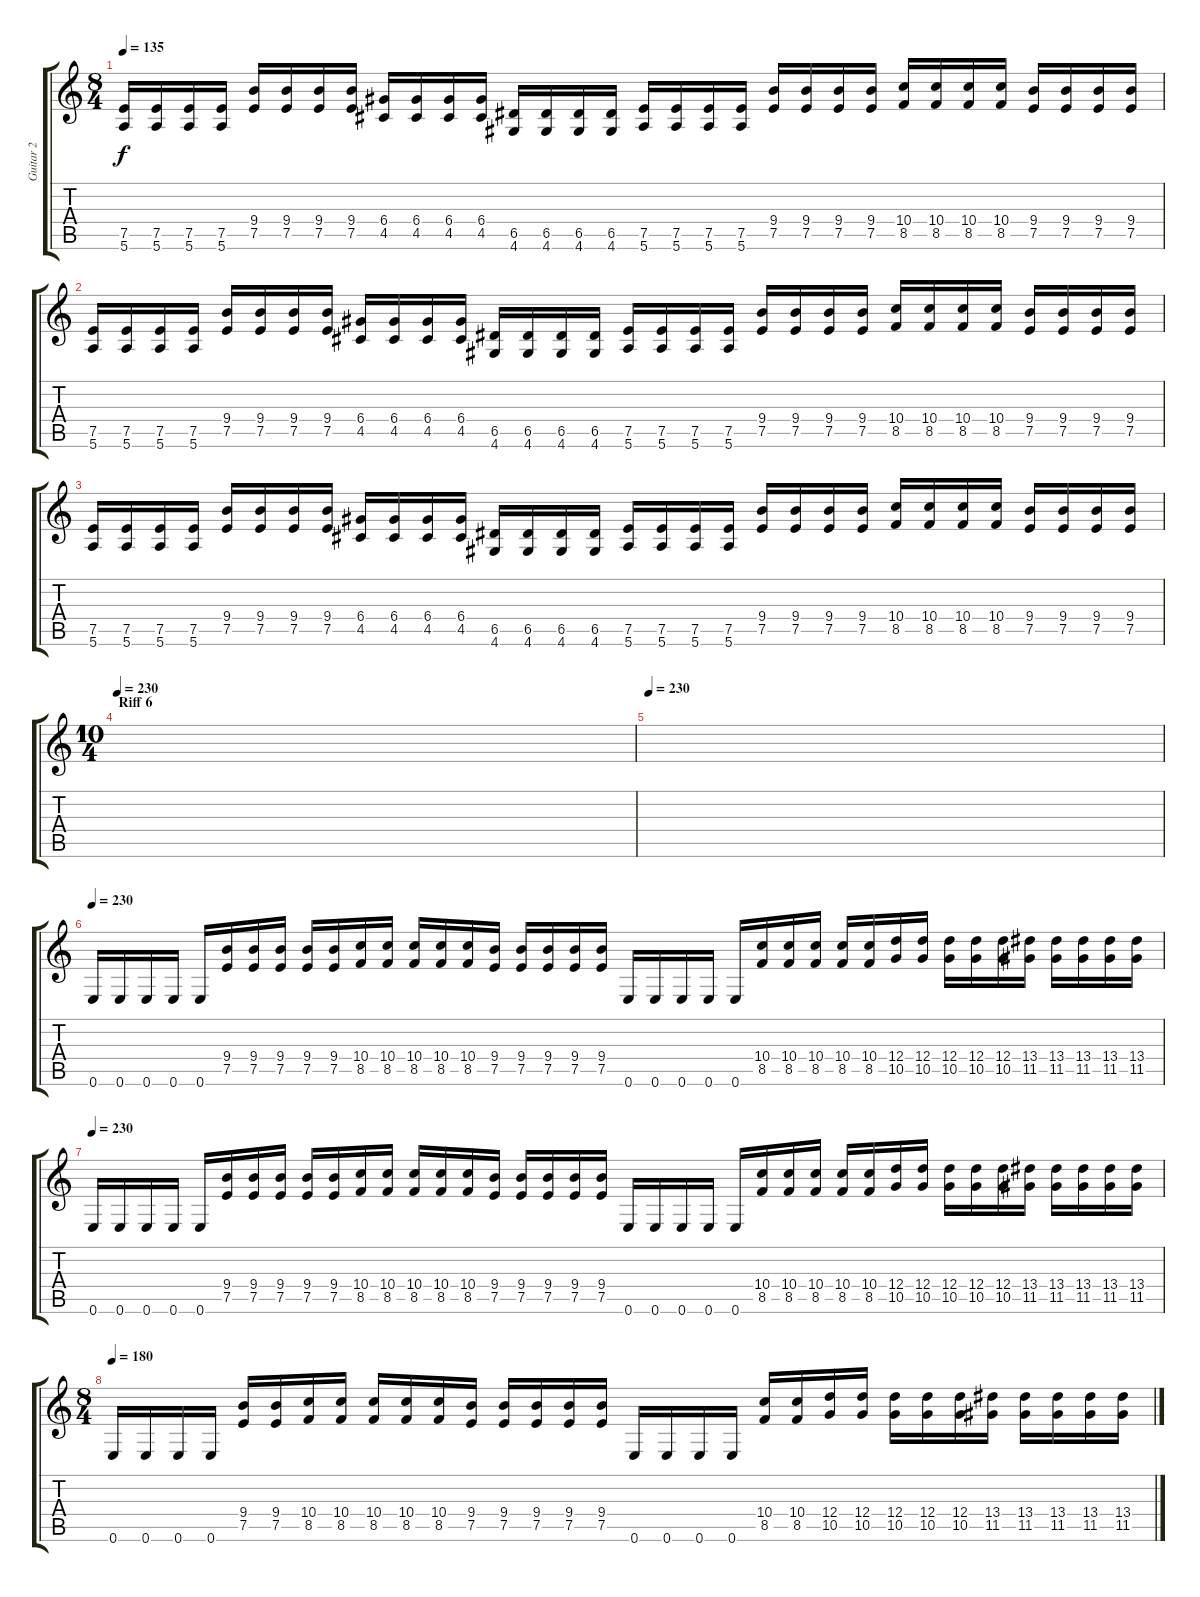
\track ("Guitar 2" "Guitar 2") {instrument distortionguitar}
\staff {score tabs}
\tuning (E4 B3 G3 D3 A2 E2) {hide}
\ts (8 4)
\tempo 135
\clef g2
\ks c
(7.5 5.6).16{dy f} (7.5 5.6).16 (7.5 5.6).16 (7.5 5.6).16 (9.4 7.5).16 (9.4 7.5).16 (9.4 7.5).16 (9.4 7.5).16 (6.4 4.5).16 (6.4 4.5).16 (6.4 4.5).16 (6.4 4.5).16 (6.5 4.6).16 (6.5 4.6).16 (6.5 4.6).16 (6.5 4.6).16 (7.5 5.6).16 (7.5 5.6).16 (7.5 5.6).16 (7.5 5.6).16 (9.4 7.5).16 (9.4 7.5).16 (9.4 7.5).16 (9.4 7.5).16 (10.4 8.5).16 (10.4 8.5).16 (10.4 8.5).16 (10.4 8.5).16 (9.4 7.5).16 (9.4 7.5).16 (9.4 7.5).16 (9.4 7.5).16 |
(7.5 5.6).16 (7.5 5.6).16 (7.5 5.6).16 (7.5 5.6).16 (9.4 7.5).16 (9.4 7.5).16 (9.4 7.5).16 (9.4 7.5).16 (6.4 4.5).16 (6.4 4.5).16 (6.4 4.5).16 (6.4 4.5).16 (6.5 4.6).16 (6.5 4.6).16 (6.5 4.6).16 (6.5 4.6).16 (7.5 5.6).16 (7.5 5.6).16 (7.5 5.6).16 (7.5 5.6).16 (9.4 7.5).16 (9.4 7.5).16 (9.4 7.5).16 (9.4 7.5).16 (10.4 8.5).16 (10.4 8.5).16 (10.4 8.5).16 (10.4 8.5).16 (9.4 7.5).16 (9.4 7.5).16 (9.4 7.5).16 (9.4 7.5).16 |
(7.5 5.6).16 (7.5 5.6).16 (7.5 5.6).16 (7.5 5.6).16 (9.4 7.5).16 (9.4 7.5).16 (9.4 7.5).16 (9.4 7.5).16 (6.4 4.5).16 (6.4 4.5).16 (6.4 4.5).16 (6.4 4.5).16 (6.5 4.6).16 (6.5 4.6).16 (6.5 4.6).16 (6.5 4.6).16 (7.5 5.6).16 (7.5 5.6).16 (7.5 5.6).16 (7.5 5.6).16 (9.4 7.5).16 (9.4 7.5).16 (9.4 7.5).16 (9.4 7.5).16 (10.4 8.5).16 (10.4 8.5).16 (10.4 8.5).16 (10.4 8.5).16 (9.4 7.5).16 (9.4 7.5).16 (9.4 7.5).16 (9.4 7.5).16 |
\ts (10 4)
\section ("" "Riff 6")
\tempo 230
|
\tempo 230
|
\tempo 230
0.6.16 0.6.16 0.6.16 0.6.16 0.6.16 (9.4 7.5).16 (9.4 7.5).16 (9.4 7.5).16 (9.4 7.5).16 (9.4 7.5).16 (10.4 8.5).16 (10.4 8.5).16 (10.4 8.5).16 (10.4 8.5).16 (10.4 8.5).16 (9.4 7.5).16 (9.4 7.5).16 (9.4 7.5).16 (9.4 7.5).16 (9.4 7.5).16 0.6.16 0.6.16 0.6.16 0.6.16 0.6.16 (10.4 8.5).16 (10.4 8.5).16 (10.4 8.5).16 (10.4 8.5).16 (10.4 8.5).16 (12.4 10.5).16 (12.4 10.5).16 (12.4 10.5).16 (12.4 10.5).16 (12.4 10.5).16 (13.4 11.5).16 (13.4 11.5).16 (13.4 11.5).16 (13.4 11.5).16 (13.4 11.5).16 |
\tempo 230
0.6.16 0.6.16 0.6.16 0.6.16 0.6.16 (9.4 7.5).16 (9.4 7.5).16 (9.4 7.5).16 (9.4 7.5).16 (9.4 7.5).16 (10.4 8.5).16 (10.4 8.5).16 (10.4 8.5).16 (10.4 8.5).16 (10.4 8.5).16 (9.4 7.5).16 (9.4 7.5).16 (9.4 7.5).16 (9.4 7.5).16 (9.4 7.5).16 0.6.16 0.6.16 0.6.16 0.6.16 0.6.16 (10.4 8.5).16 (10.4 8.5).16 (10.4 8.5).16 (10.4 8.5).16 (10.4 8.5).16 (12.4 10.5).16 (12.4 10.5).16 (12.4 10.5).16 (12.4 10.5).16 (12.4 10.5).16 (13.4 11.5).16 (13.4 11.5).16 (13.4 11.5).16 (13.4 11.5).16 (13.4 11.5).16 |
\ts (8 4)
\tempo 180
0.6.16 0.6.16 0.6.16 0.6.16 (9.4 7.5).16 (9.4 7.5).16 (10.4 8.5).16 (10.4 8.5).16 (10.4 8.5).16 (10.4 8.5).16 (10.4 8.5).16 (9.4 7.5).16 (9.4 7.5).16 (9.4 7.5).16 (9.4 7.5).16 (9.4 7.5).16 0.6.16 0.6.16 0.6.16 0.6.16 (10.4 8.5).16 (10.4 8.5).16 (12.4 10.5).16 (12.4 10.5).16 (12.4 10.5).16 (12.4 10.5).16 (12.4 10.5).16 (13.4 11.5).16 (13.4 11.5).16 (13.4 11.5).16 (13.4 11.5).16 (13.4 11.5).16
